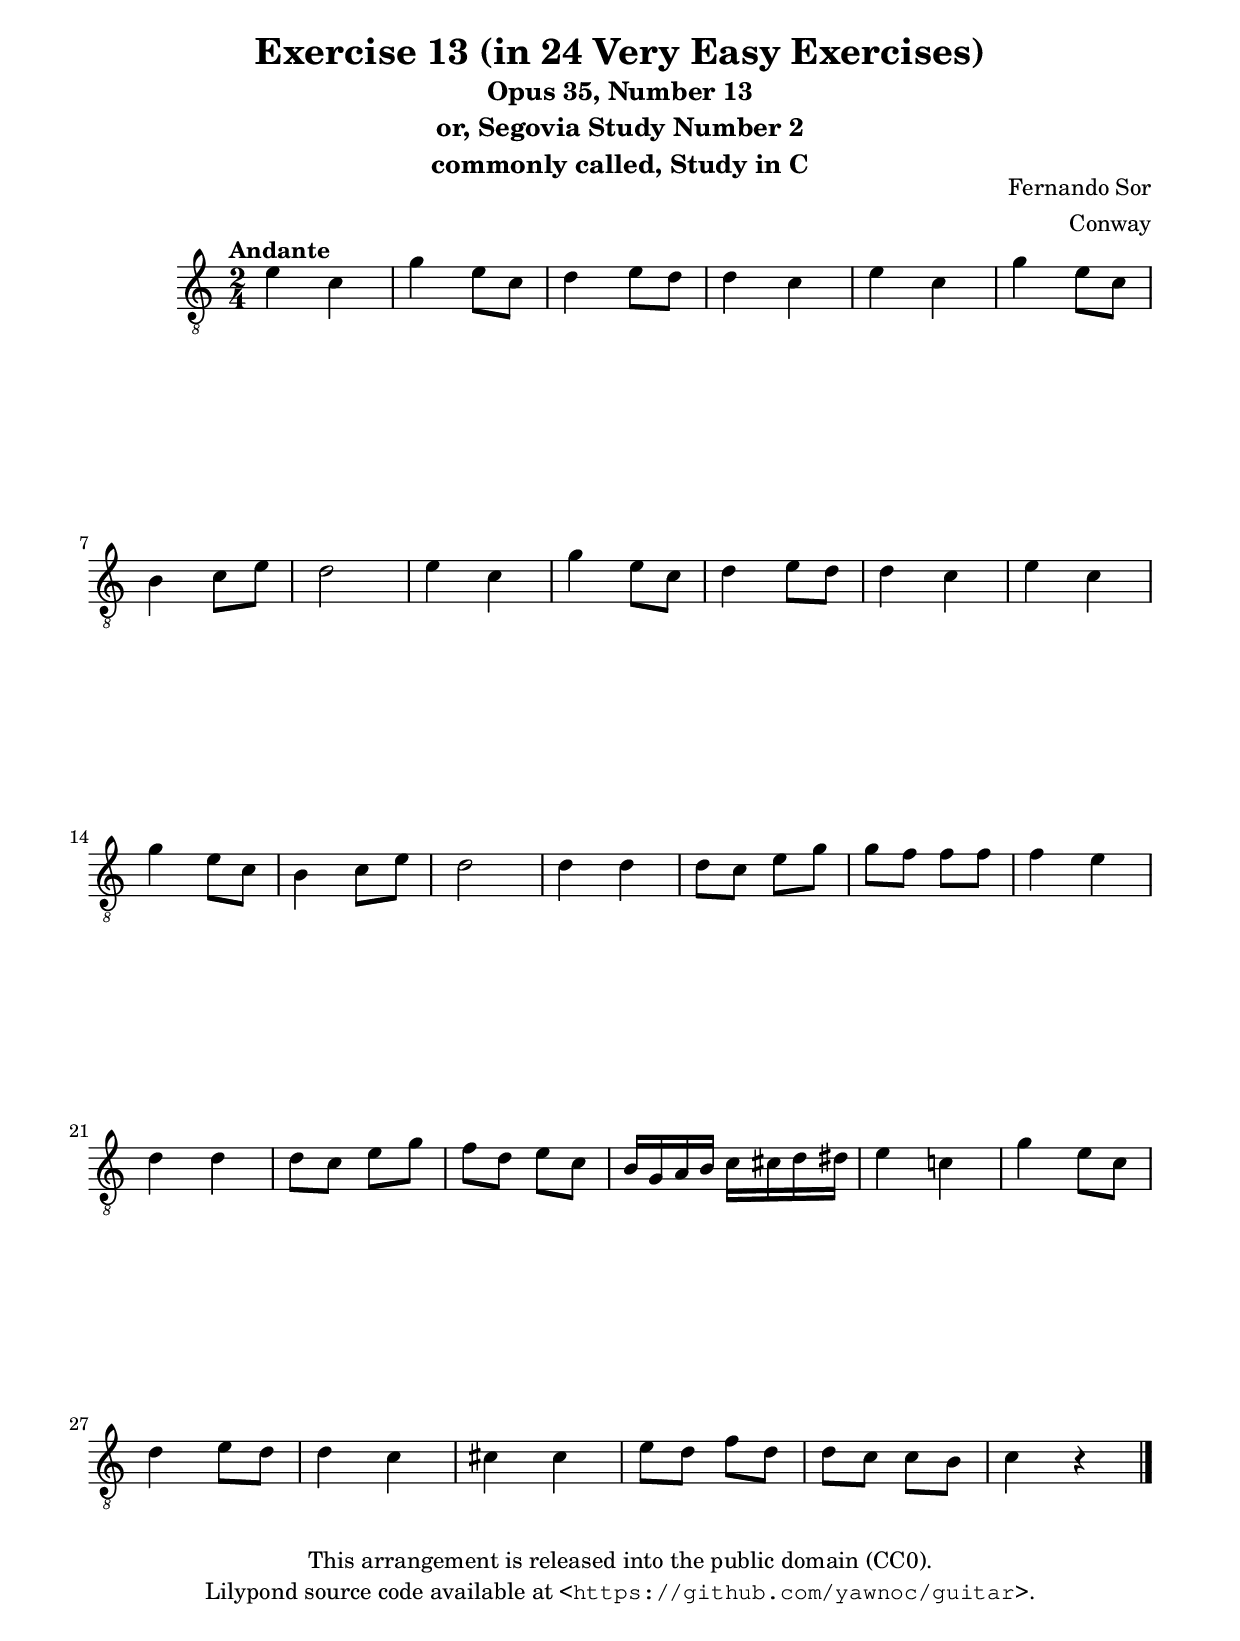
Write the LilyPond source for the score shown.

\version "2.18.2"


%%%%%%%%%%%%%%%%%%%%%%%%%%%%%%%%%%%%%%%%%%%%%%%%%%%%%%%%%%%%%%%%
% General
%%%%%%%%%%%%%%%%%%%%%%%%%%%%%%%%%%%%%%%%%%%%%%%%%%%%%%%%%%%%%%%%

\paper {
  top-margin = 1.5\cm
  left-margin = 1.5\cm
  right-margin = 1.5\cm
  bottom-margin = 1.5\cm
  ragged-last-bottom = ##f
}

globalSettings = {
  \accidentalStyle modern
  \compressFullBarRests
  \mergeDifferentlyHeadedOn
  \mergeDifferentlyDottedOn
  \numericTimeSignature
  \pointAndClickOff
  \override TextScript.extra-offset = #'(0 . 0.7)
}

origin-url = "https://github.com/yawnoc/guitar"

\header {
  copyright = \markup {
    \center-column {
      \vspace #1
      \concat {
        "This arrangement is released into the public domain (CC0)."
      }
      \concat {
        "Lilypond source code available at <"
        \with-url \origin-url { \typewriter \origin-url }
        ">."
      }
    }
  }
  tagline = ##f
}

%%%%%%%%%%%%%%%%%%%%%%%%%%%%%%%%%%%%%%%%%%%%%%%%%%%%%%%%%%%%%%%%
% Semantic bar lines
%%%%%%%%%%%%%%%%%%%%%%%%%%%%%%%%%%%%%%%%%%%%%%%%%%%%%%%%%%%%%%%%

barLineEnd = { \bar "|." }

%%%%%%%%%%%%%%%%%%%%%%%%%%%%%%%%%%%%%%%%%%%%%%%%%%%%%%%%%%%%%%%%
% Guitar notation
%%%%%%%%%%%%%%%%%%%%%%%%%%%%%%%%%%%%%%%%%%%%%%%%%%%%%%%%%%%%%%%%

stringNumbersAbove = { \set stringNumberOrientations = #'(up) }
stringNumbersBelow = { \set stringNumberOrientations = #'(down) }

fingeringAbove = { \set fingeringOrientations = #'(up) }
fingeringBelow = { \set fingeringOrientations = #'(down) }
fingeringAleft = { \set fingeringOrientations = #'(left) }
fingeringAright = { \set fingeringOrientations = #'(right) }

startGraceMusic = {
  <>(
  \override Fingering.font-size = -6
}

stopGraceMusic = {
  \revert Fingering.font-size
  <>)
}

overrideHorizontalShift = #(define-scheme-function
  (parser location distance) (number?)
  #{
    \override NoteColumn.force-hshift = $distance
  #}
)

revertHorizontalShift = { \revert NoteColumn.force-hshift }

barreSpan = #(define-music-function
  (parser location label offsetPair music)
  (string? (pair? (cons 0 0)) ly:music?)
  (let
    (
      (elements (extract-named-music music '(NoteEvent EventChord)))
    )
    (if
      (pair? elements)
      (let
        (
          (first-element (first elements))
          (last-element (last elements))
        )
        (set!
          (ly:music-property first-element 'articulations)
          (cons
            (make-music 'TextSpanEvent 'span-direction -1)
            (ly:music-property first-element 'articulations)
          )
        )
        (set!
          (ly:music-property last-element 'articulations)
          (cons
            (make-music 'TextSpanEvent 'span-direction 1)
            (ly:music-property last-element 'articulations)
          )
        )
      )
    )
  )
  #{
    \once \override TextSpanner.font-shape = #'upright
    \once \override TextSpanner.style = #'line
    \once \override TextSpanner.extra-offset = #offsetPair
    \once \override TextSpanner.bound-details = #`(
      (left
        (text . ,#{ \markup { \raise #-0.7 { #label \hspace #0.7 }} #})
        (Y . 0)
        (padding . -0.8)
        (attach-dir . -2)
      )
      (right
        (text . ,#{ \markup { \draw-line #'(0 . -1.3) } #}) ;; draw hook
        (Y . 0)
        (padding . -0.5)
        (attach-dir . 2)
      )
    )
    \once \override TextSpanner #'after-line-breaking = #(lambda (grob)
      (let*
        (
          (originalGrob (ly:grob-original grob))
          (splitGrobs (ly:spanner-broken-into originalGrob))
        )
        (if
          (and
            (>= (length splitGrobs) 2)
            (not (eq? (car (last-pair splitGrobs)) grob))
          )
          (begin
            (ly:grob-set-nested-property! grob
              '(bound-details right text)
              #{ \markup { \draw-line #'(0 . 0) } #} ;; suppress draw hook
            )
            (ly:grob-set-property! grob
              'extra-offset
              (cons
                (car offsetPair)
                (+ (cdr offsetPair) 0.7) ;; correction for suppressed hook
              )
            )
            (ly:grob-set-nested-property! grob
              '(bound-details right padding)
              #'-3 ;; increase spanner length
            )
          )
        )
      )
    )
    $music
  #}
)

barre = #(define-scheme-function
  (parser location label) (string?)
  #{
    \markup {
      \center-align {
        \hspace #0.7
        $label
      }
    }
  #}
)

nudgeNextBarre = #(define-scheme-function
  (parser location distance) (number?)
  #{
    \once \override TextScript.X-offset = $distance
  #}
)

position = #(define-scheme-function
  (parser location label) (string?)
  #{
    \markup {
      \center-align {
        \hspace #0.5
        $label
      }
    }
  #}
)

%%%%%%%%%%%%%%%%%%%%%%%%%%%%%%%%%%%%%%%%%%%%%%%%%%%%%%%%%%%%%%%%
% Goto statements
%%%%%%%%%%%%%%%%%%%%%%%%%%%%%%%%%%%%%%%%%%%%%%%%%%%%%%%%%%%%%%%%

overrideGotoVisibility = {
  \once \override Score.RehearsalMark #'break-visibility = #'#(#t #t #f)
}

makeGotoMark = #(define-scheme-function
  (parser location label) (string?)
  #{
    \mark \markup { \small \italic $label }
  #}
)

simultaneousMarkSeparator = {
  \cadenzaOn
    s1073741824 % stupid, but works
  \cadenzaOff
}

coda = {
  \overrideGotoVisibility
  \mark \markup { \musicglyph #"scripts.coda" }
}

fine = {
  \overrideGotoVisibility
  \makeGotoMark Fine
}

dcAlCoda = {
  \overrideGotoVisibility
  \makeGotoMark "D.C. al Coda"
}

dcAlFine = {
  \overrideGotoVisibility
  \makeGotoMark "D.C. al Fine"
}

toCoda = {
  \overrideGotoVisibility
  \makeGotoMark "to Coda"
}



\header {
  title = "Exercise 13 (in 24 Very Easy Exercises)"
  subtitle = \markup {
    \center-column {
      "Opus 35, Number 13"
      "or, Segovia Study Number 2"
      "commonly called, Study in C"
    }
  }
  composer = "Fernando Sor"
  arranger = "Conway"
}


initialSignatures = {
  \tempo "Andante"
  \clef "treble_8"
  \key c \major
  \time 2/4
}


highVoiceMusic = {
  
  \globalSettings
  
  % Home theme
  \barNumberCheck #1
  \relative c' {
    e4 c |
    g'4 e8 c |
    d4 e8 d |
    d4 c |
    e4 c |
    g'4 e8 c |
    b4 c8 e |
    d2 |
  }
  
  % Home theme again
  \barNumberCheck #9
  \relative c' {
    e4 c |
    g'4 e8 c |
    d4 e8 d |
    d4 c |
    e4 c |
    g'4 e8 c |
    b4 c8 e |
    d2 |
  }
  
  % Away theme
  \barNumberCheck #17
  \relative c' {
    d4 d |
    d8 c e g |
    g8 f f f |
    f4 e |
    d4 d |
    d8 c e g |
    f8 d e c |
    b16 g a b c cis d dis |
  }
  
  % Home theme final
  \barNumberCheck #25
  \relative c' {
    e4 c |
    g'4 e8 c |
    d4 e8 d |
    d4 c |
    cis4 cis |
    e8 d f d |
    d8 c c b |
    c4 r4 \barLineEnd
  }
  
}


allMusic = {
  \initialSignatures
  <<
    << \highVoiceMusic >>
  >>
}


\score {
  \allMusic
}
